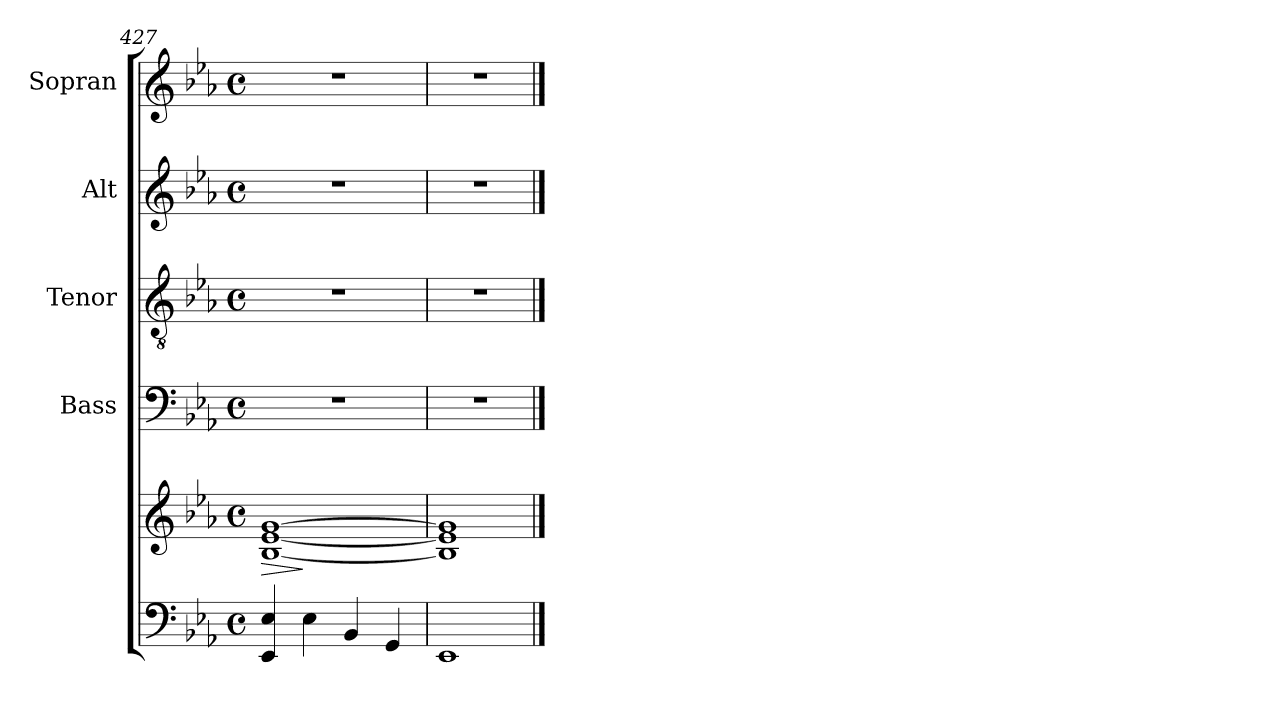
**kern	**kern	**dynam	**kern	**kern	**kern	**kern
*part5	*part5	*part5	*part4	*part3	*part2	*part1
*staff6	*staff5	*staff5/6	*staff4	*staff3	*staff2	*staff1
*	*	*	*I"Bass	*I"Tenor	*I"Alt	*I"Sopran
*	*	*	*I'B.	*I'T.	*I'A.	*I'S.
*clefF4	*clefG2	*	*clefF4	*clefGv2	*clefG2	*clefG2
*k[b-e-a-]	*k[b-e-a-]	*	*k[b-e-a-]	*k[b-e-a-]	*k[b-e-a-]	*k[b-e-a-]
*E-:	*E-:	*	*E-:	*E-:	*E-:	*E-:
*M4/4	*M4/4	*	*M4/4	*M4/4	*M4/4	*M4/4
*met(c)	*met(c)	*	*met(c)	*met(c)	*met(c)	*met(c)
=427	=427	=427	=427	=427	=427	=427
!	!	!LO:HP:b	!	!	!	!
4EE-/ 4E-/	[1B- [1e- [1g	>	1r	1r	1r	1r
4E-\	.	]	.	.	.	.
4BB-/	.	.	.	.	.	.
4GG/	.	.	.	.	.	.
=428	=428	=428	=428	=428	=428	=428
1EE-	1B-] 1e-] 1g]	.	1r	1r	1r	1r
==	==	==	==	==	==	==
*-	*-	*-	*-	*-	*-	*-
